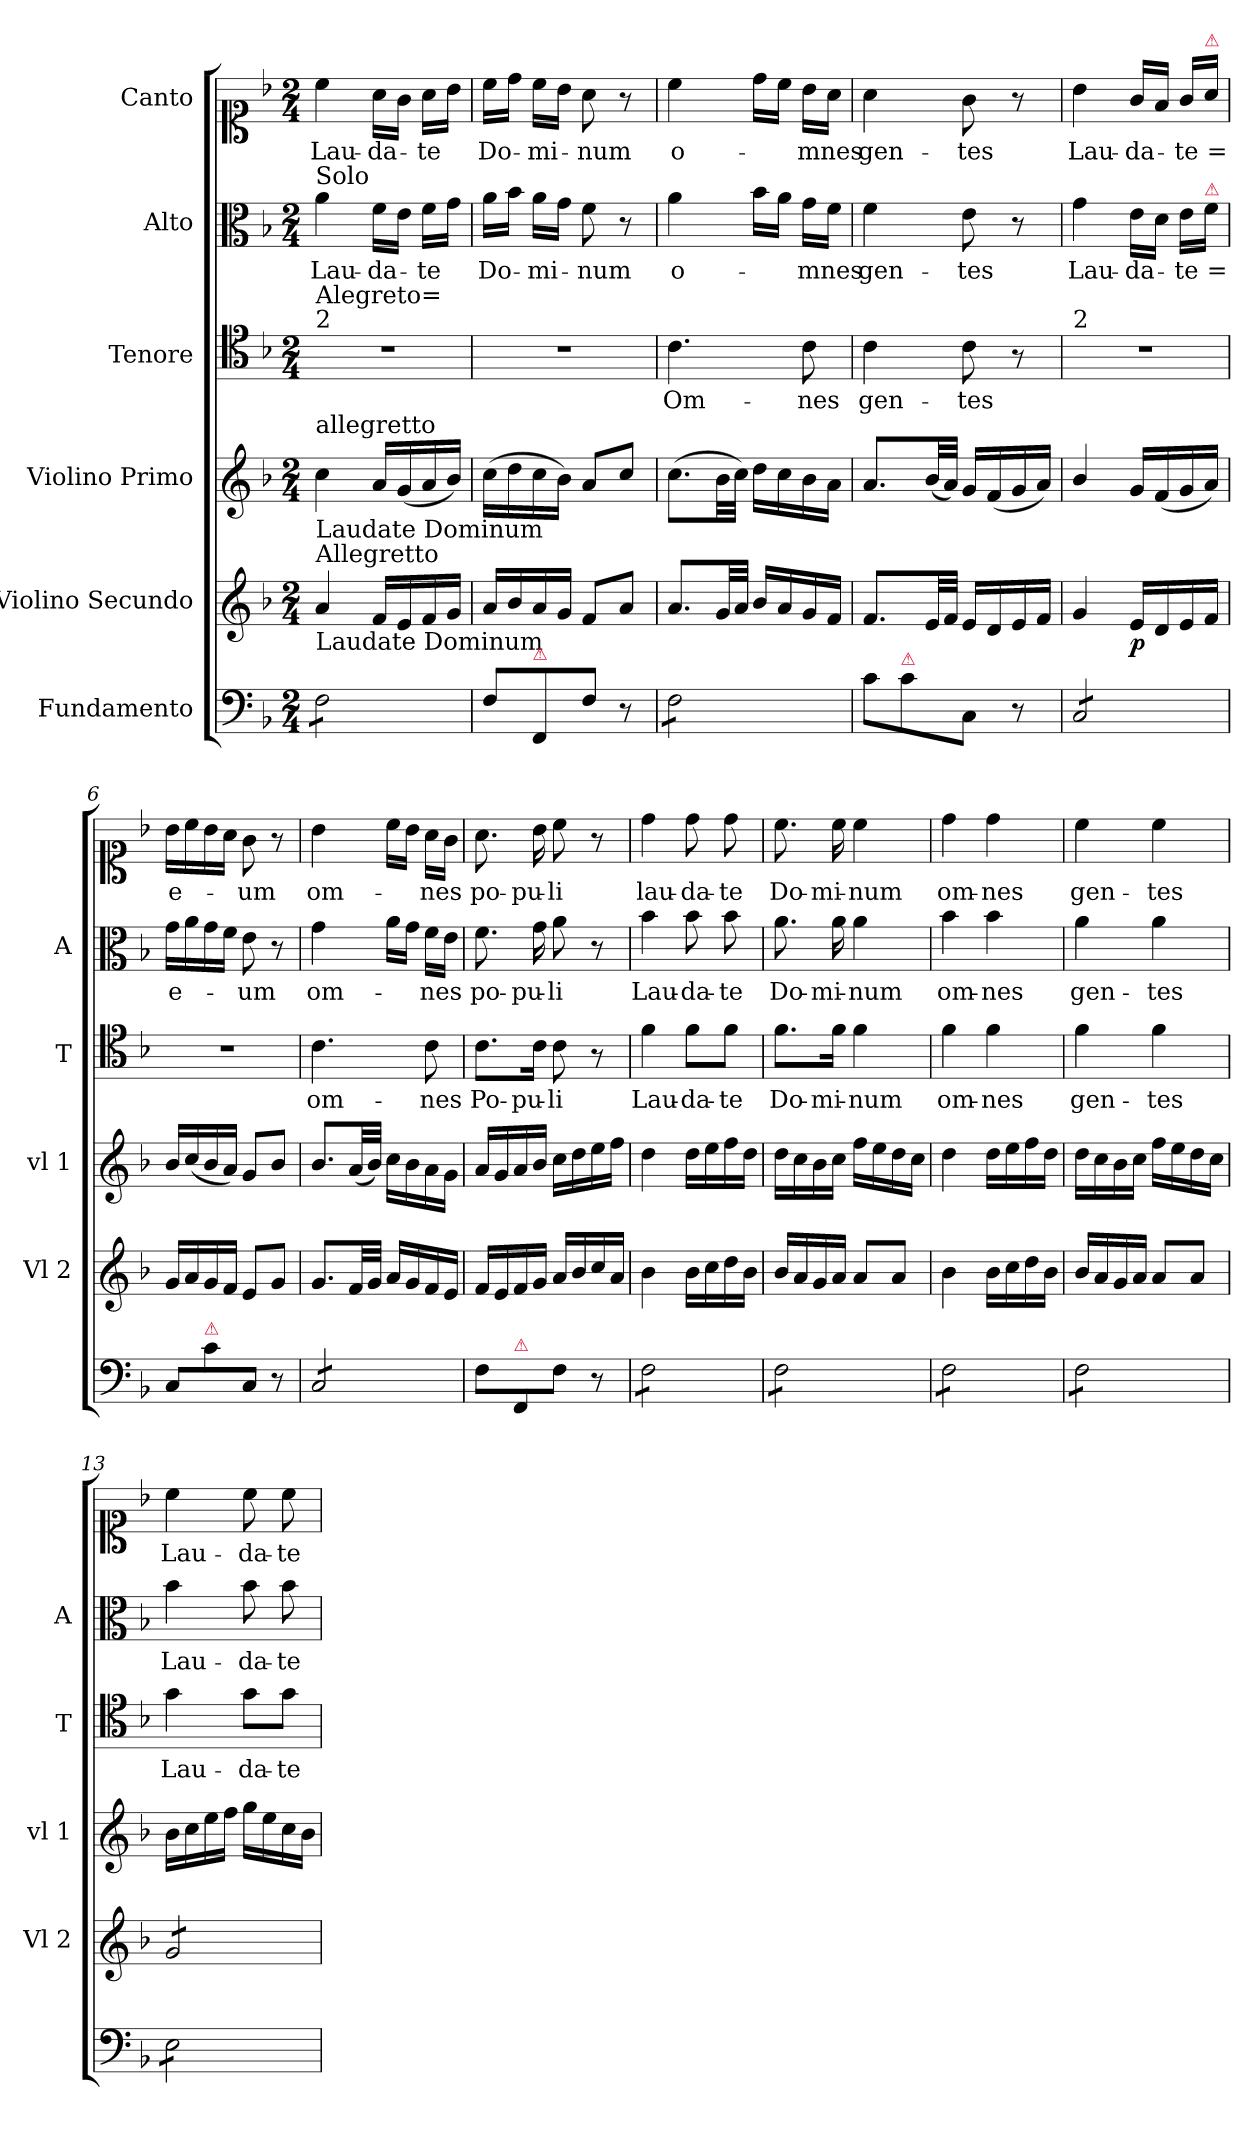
**kern	**dynam	**kern	**dynam	**kern	**dynam	**kern	**text	**kern	**text	**kern	**text
*part6	*part6	*part5	*part5	*part4	*part4	*part3	*part3	*part2	*part2	*part1	*part1
*staff6	*staff6	*staff5	*staff5	*staff4	*staff4	*staff3	*staff3	*staff2	*staff2	*staff1	*staff1
*I"Fundamento	*	*I"Violino Secundo	*	*I"Violino Primo	*	*I"Tenore	*	*I"Alto	*	*I"Canto	*
*	*	*I'Vl 2	*	*I'vl 1	*	*I'T	*	*I'A	*	*	*
*clefF4	*	*clefG2	*	*clefG2	*	*clefC4	*	*clefC3	*	*clefC1	*
*k[b-]	*	*k[b-]	*	*k[b-]	*	*k[b-]	*	*k[b-]	*	*k[b-]	*
*F:	*	*F:	*	*F:	*	*F:	*	*F:	*	*F:	*
*M2/4	*	*M2/4	*	*M2/4	*	*M2/4	*	*M2/4	*	*M2/4	*
=1	=1	=1	=1	=1	=1	=1	=1	=1	=1	=1	=1
!	!	!	!	!	!	!	!	!LO:TX:a:t=Solo	!	!	!
!	!	!	!	!	!	!LO:TX:a:t=2	!	!	!	!	!
!	!	!	!	!	!	!LO:TX:a:t=Alegreto=	!	!	!	!	!
!	!	!	!	!LO:TX:b:t=Laudate Dominum	!	!	!	!	!	!	!
!	!	!	!	!LO:TX:a:t=allegretto	!	!	!	!	!	!	!
!	!	!LO:TX:b:t=Laudate Dominum	!	!	!	!	!	!	!	!	!
!	!	!LO:TX:a:t=Allegretto	!	!	!	!	!	!	!	!	!
!LO:TX:b:t=Laudate Dominum Omnes gentes	!	!	!	!	!	!	!	!	!	!	!
!LO:TX:a:t=Allegretto. Solo.	!	!	!	!	!	!	!	!	!	!	!
!	!LO:DY:a	!	!	!	!	!	!	!	!	!	!
*tremolo	*	*	*	*	*	*	*	*	*	*	*
8F\L	piano	4a/	.	4cc\	.	2r	.	4a\	Lau-	4cc\	Lau-
8F\	.	.	.	.	.	.	.	.	.	.	.
8F\	.	16f/LL	.	16a/LL	.	.	.	16f\LL	-da-	16a\LL	-da-
.	.	16e/	.	(16g/	.	.	.	16e\JJ	.	16g\JJ	.
8F\J	.	16f/	.	16a/	.	.	.	16f\LL	-te	16a\LL	-te
*Xtremolo	*	*	*	*	*	*	*	*	*	*	*
.	.	16g/JJ	.	16b-/JJ)	.	.	.	16g\JJ	.	16b-\JJ	.
=2	=2	=2	=2	=2	=2	=2	=2	=2	=2	=2	=2
8F/L	.	16a/LL	.	(16cc\LL	.	2r	.	16a\LL	Do-	16cc\LL	Do-
.	.	16b-/	.	16dd\	.	.	.	16b-\JJ	.	16dd\JJ	.
!LO:TX:a:color=crimson:t=⚠	!	!	!	!	!	!	!	!	!	!	!
8FF/	.	16a/	.	16cc\	.	.	.	16a\LL	-mi-	16cc\LL	-mi-
.	.	16g/JJ	.	16b-\JJ)	.	.	.	16g\JJ	.	16b-\JJ	.
8F/J	.	8f/L	.	8a/L	.	.	.	8f\	-num	8a\	-num
8r	.	8a/J	.	8cc/J	.	.	.	8r	.	8r	.
=3	=3	=3	=3	=3	=3	=3	=3	=3	=3	=3	=3
!	!LO:DY:a	!	!	!	!	!	!	!	!	!	!
*tremolo	*	*	*	*	*	*	*	*	*	*	*
8F\L	for.	8.a/L	for.	(8.cc\L	for.	4.c\	Om-	4a\	o-	4cc\	o-
8F\	.	.	.	.	.	.	.	.	.	.	.
.	.	32g/LL	.	32b-\LL	.	.	.	.	.	.	.
.	.	32a/JJJ	.	32cc\JJJ)	.	.	.	.	.	.	.
8F\	.	16b-/LL	.	16dd\LL	.	.	.	16b-\LL	.	16dd\LL	.
.	.	16a/	.	16cc\	.	.	.	16a\JJ	.	16cc\JJ	.
8F\J	.	16g/	.	16b-\	.	8c\	-nes	16g\LL	-mnes	16b-\LL	-mnes
*Xtremolo	*	*	*	*	*	*	*	*	*	*	*
.	.	16f/JJ	.	16a\JJ	.	.	.	16f\JJ	.	16a\JJ	.
=4	=4	=4	=4	=4	=4	=4	=4	=4	=4	=4	=4
8c\L	.	8.f/L	.	8.a/L	.	4c\	gen-	4f\	gen-	4a\	gen-
!LO:TX:a:color=crimson:t=⚠	!	!	!	!	!	!	!	!	!	!	!
8c\	.	.	.	.	.	.	.	.	.	.	.
.	.	32e/LL	.	(32b-/LL	.	.	.	.	.	.	.
.	.	32f/JJJ	.	32a/JJJ)	.	.	.	.	.	.	.
8C/J	.	16e/LL	.	16g/LL	.	8c\	-tes	8e\	-tes	8g\	-tes
.	.	16d/	.	(16f/	.	.	.	.	.	.	.
8r	.	16e/	.	16g/	.	8r	.	8r	.	8r	.
.	.	16f/JJ	.	16a/JJ)	.	.	.	.	.	.	.
=5	=5	=5	=5	=5	=5	=5	=5	=5	=5	=5	=5
!	!	!	!	!	!	!LO:TX:a:t=2	!	!	!	!	!
!LO:TX:a:t=pia	!	!	!	!	!	!	!	!	!	!	!
*tremolo	*	*	*	*	*	*	*	*	*	*	*
8C/L	.	4g/	.	4b-/	.	2r	.	4g\	Lau-	4b-\	Lau-
8C/	.	.	.	.	.	.	.	.	.	.	.
8C/	.	16e/LL	p.	16g/LL	.	.	.	16e\LL	-da-	16g/LL	-da-
.	.	16d/	.	(16f/	.	.	.	16d\JJ	.	16f/JJ	.
8C/J	.	16e/	.	16g/	.	.	.	16e\LL	-te	16g/LL	-te
*Xtremolo	*	*	*	*	*	*	*	*	*	*	*
!	!	!	!	!	!	!	!	!	!	!LO:TX:a:color=crimson:t=⚠	!
!	!	!	!	!	!	!	!	!LO:TX:a:color=crimson:t=⚠	!	!	!
.	.	16f/JJ	.	16a/JJ)	.	.	.	16f\JJ	=	16a/JJ	=
=6	=6	=6	=6	=6	=6	=6	=6	=6	=6	=6	=6
8C/L	.	16g/LL	.	16b-/LL	.	2r	.	16g\LL	e-	16b-\LL	e-
.	.	16a/	.	(16cc/	.	.	.	16a\	.	16cc\	.
!LO:TX:a:color=crimson:t=⚠	!	!	!	!	!	!	!	!	!	!	!
8c\	.	16g/	.	16b-/	.	.	.	16g\	.	16b-\	.
.	.	16f/JJ	.	16a/JJ)	.	.	.	16f\JJ	.	16a\JJ	.
8C/J	.	8e/L	.	8g/L	.	.	.	8e\	-um	8g\	-um
8r	.	8g/J	.	8b-/J	.	.	.	8r	.	8r	.
=7	=7	=7	=7	=7	=7	=7	=7	=7	=7	=7	=7
!	!LO:DY:a	!	!	!	!	!	!	!	!	!	!
*tremolo	*	*	*	*	*	*	*	*	*	*	*
8C/L	for.	8.g/L	for.	8.b-/L	.	4.c\	om-	4g\	om-	4b-\	om-
8C/	.	.	.	.	.	.	.	.	.	.	.
.	.	32f/LL	.	(32a/LL	.	.	.	.	.	.	.
.	.	32g/JJJ	.	32b-/JJJ)	.	.	.	.	.	.	.
8C/	.	16a/LL	.	16cc\LL	for.	.	.	16a\LL	.	16cc\LL	.
.	.	16g/	.	16b-\	.	.	.	16g\JJ	.	16b-\JJ	.
8C/J	.	16f/	.	16a\	.	8c\	-nes	16f\LL	-nes	16a\LL	-nes
*Xtremolo	*	*	*	*	*	*	*	*	*	*	*
.	.	16e/JJ	.	16g\JJ	.	.	.	16e\JJ	.	16g\JJ	.
=8	=8	=8	=8	=8	=8	=8	=8	=8	=8	=8	=8
8F\L	.	16f/LL	.	16a/LL	.	8.c\L	Po-	8.f\	po-	8.a\	po-
.	.	16e/	.	16g/	.	.	.	.	.	.	.
!LO:TX:a:color=crimson:t=⚠	!	!	!	!	!	!	!	!	!	!	!
8FF/	.	16f/	.	16a/	.	.	.	.	.	.	.
.	.	16g/JJ	.	16b-/JJ	.	16c\Jk	-pu-	16g\	-pu-	16b-\	-pu-
8F\J	.	16a/LL	.	16cc\LL	.	8c\	-li	8a\	-li	8cc\	-li
.	.	16b-/	.	16dd\	.	.	.	.	.	.	.
8r	.	16cc/	.	16ee\	.	8r	.	8r	.	8r	.
.	.	16a/JJ	.	16ff\JJ	.	.	.	.	.	.	.
=9	=9	=9	=9	=9	=9	=9	=9	=9	=9	=9	=9
!LO:TX:a:t=Tu.	!	!	!	!	!	!	!	!	!	!	!
*tremolo	*	*	*	*	*	*	*	*	*	*	*
8F\L	.	4b-\	.	4dd\	.	4f\	Lau-	4b-\	Lau-	4dd\	lau-
8F\	.	.	.	.	.	.	.	.	.	.	.
8F\	.	16b-\LL	.	16dd\LL	.	8f\L	-da-	8b-\	-da-	8dd\	-da-
.	.	16cc\	.	16ee\	.	.	.	.	.	.	.
8F\J	.	16dd\	.	16ff\	.	8f\J	-te	8b-\	-te	8dd\	-te
.	.	16b-\JJ	.	16dd\JJ	.	.	.	.	.	.	.
=10	=10	=10	=10	=10	=10	=10	=10	=10	=10	=10	=10
8F\L	.	16b-/LL	.	16dd\LL	.	8.f\L	Do-	8.a\	Do-	8.cc\	Do-
.	.	16a/	.	16cc\	.	.	.	.	.	.	.
8F\	.	16g/	.	16b-\	.	.	.	.	.	.	.
.	.	16a/JJ	.	16cc\JJ	.	16f\Jk	-mi-	16a\	-mi-	16cc\	-mi-
8F\	.	8a/L	.	16ff\LL	.	4f\	-num	4a\	-num	4cc\	-num
.	.	.	.	16ee\	.	.	.	.	.	.	.
8F\J	.	8a/J	.	16dd\	.	.	.	.	.	.	.
.	.	.	.	16cc\JJ	.	.	.	.	.	.	.
=11	=11	=11	=11	=11	=11	=11	=11	=11	=11	=11	=11
8F\L	.	4b-\	.	4dd\	.	4f\	om-	4b-\	om-	4dd\	om-
8F\	.	.	.	.	.	.	.	.	.	.	.
8F\	.	16b-\LL	.	16dd\LL	.	4f\	-nes	4b-\	-nes	4dd\	-nes
.	.	16cc\	.	16ee\	.	.	.	.	.	.	.
8F\J	.	16dd\	.	16ff\	.	.	.	.	.	.	.
.	.	16b-\JJ	.	16dd\JJ	.	.	.	.	.	.	.
=12	=12	=12	=12	=12	=12	=12	=12	=12	=12	=12	=12
8F\L	.	16b-/LL	.	16dd\LL	.	4f\	gen-	4a\	gen-	4cc\	gen-
.	.	16a/	.	16cc\	.	.	.	.	.	.	.
8F\	.	16g/	.	16b-\	.	.	.	.	.	.	.
.	.	16a/JJ	.	16cc\JJ	.	.	.	.	.	.	.
8F\	.	8a/L	.	16ff\LL	.	4f\	-tes	4a\	-tes	4cc\	-tes
.	.	.	.	16ee\	.	.	.	.	.	.	.
8F\J	.	8a/J	.	16dd\	.	.	.	.	.	.	.
.	.	.	.	16cc\JJ	.	.	.	.	.	.	.
=13	=13	=13	=13	=13	=13	=13	=13	=13	=13	=13	=13
*	*	*tremolo	*	*	*	*	*	*	*	*	*
8E\L	.	8g/L	.	16b-\LL	.	4g\	Lau-	4b-\	Lau-	4cc\	Lau-
.	.	.	.	16cc\	.	.	.	.	.	.	.
8E\	.	8g/	.	16ee\	.	.	.	.	.	.	.
.	.	.	.	16ff\JJ	.	.	.	.	.	.	.
8E\	.	8g/	.	16gg\LL	.	8g\L	-da-	8b-\	-da-	8cc\	-da-
.	.	.	.	16ee\	.	.	.	.	.	.	.
8E\J	.	8g/J	.	16cc\	.	8g\J	-te	8b-\	-te	8cc\	-te
*	*	*Xtremolo	*	*	*	*	*	*	*	*	*
*Xtremolo	*	*	*	*	*	*	*	*	*	*	*
.	.	.	.	16b-\JJ	.	.	.	.	.	.	.
=	=	=	=	=	=	=	=	=	=	=	=
*-	*-	*-	*-	*-	*-	*-	*-	*-	*-	*-	*-
